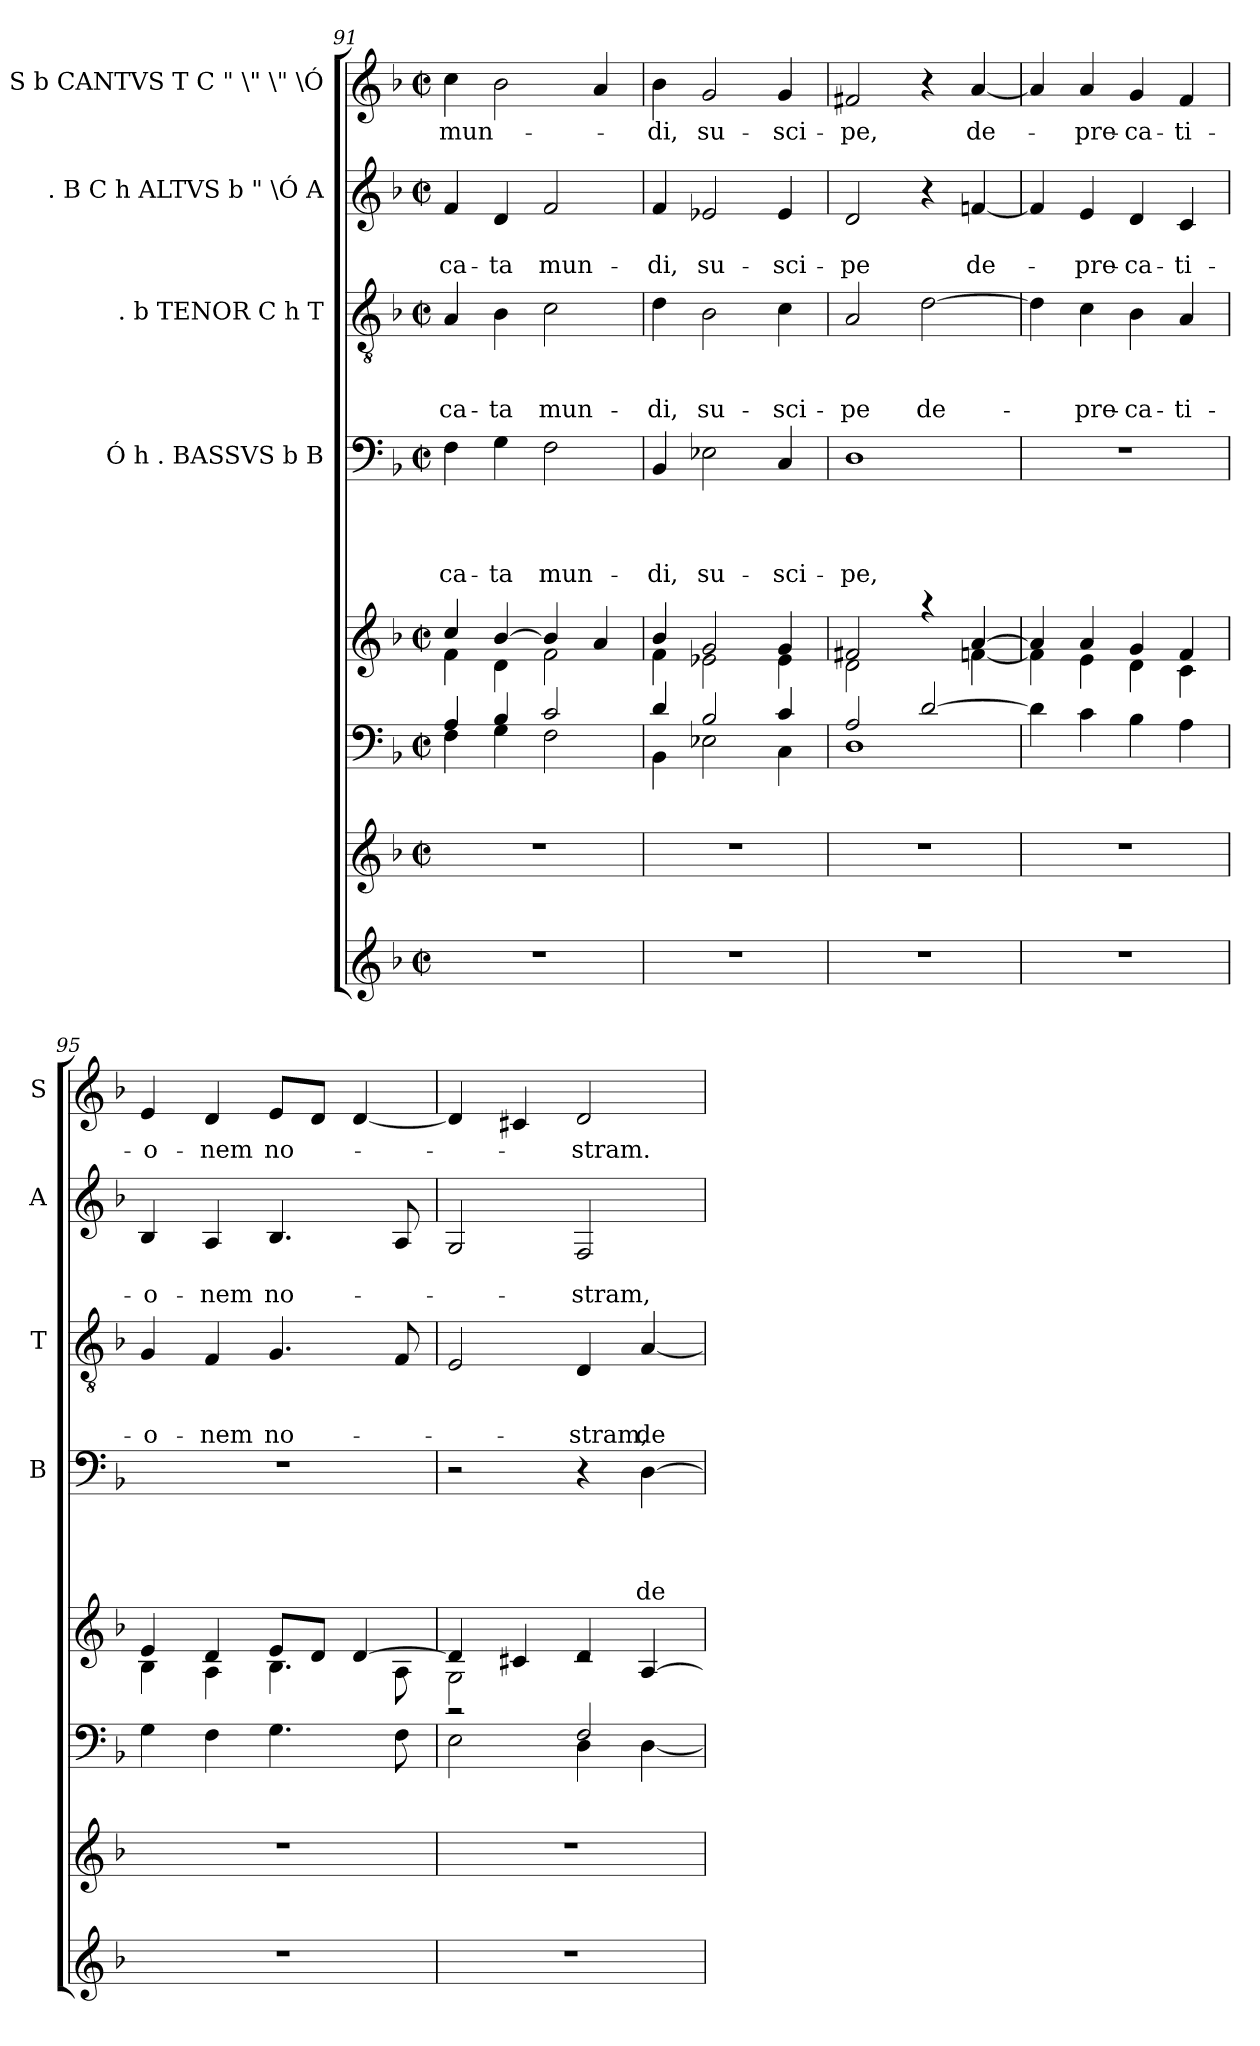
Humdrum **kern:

**kern	**kern	**kern	**kern	**kern	**text	**text	**text	**text	**kern	**text	**text	**text	**kern	**text	**text	**kern	**text
*part8	*part7	*part6	*part5	*part4	*part4	*part4	*part4	*part4	*part3	*part3	*part3	*part3	*part2	*part2	*part2	*part1	*part1
*staff8	*staff7	*staff6	*staff5	*staff4	*staff4	*staff4	*staff4	*staff4	*staff3	*staff3	*staff3	*staff3	*staff2	*staff2	*staff2	*staff1	*staff1
*	*	*	*	*I"Ó h . BASSVS b B	*	*	*	*	*I". b TENOR C h T	*	*	*	*I". B C h ALTVS b " \Ó A	*	*	*I"h . S b CANTVS T C " \" \" \Ó	*
*	*	*	*	*I'B	*	*	*	*	*I'T	*	*	*	*I'A	*	*	*I'S	*
*clefG2	*clefG2	*clefF4	*clefG2	*clefF4	*	*	*	*	*clefGv2	*	*	*	*clefG2	*	*	*clefG2	*
*k[b-]	*k[b-]	*k[b-]	*k[b-]	*k[b-]	*	*	*	*	*k[b-]	*	*	*	*k[b-]	*	*	*k[b-]	*
*F:	*F:	*F:	*F:	*F:	*	*	*	*	*F:	*	*	*	*F:	*	*	*F:	*
*M2/2	*M2/2	*M2/2	*M2/2	*M2/2	*	*	*	*	*M2/2	*	*	*	*M2/2	*	*	*M2/2	*
*met(c|)	*met(c|)	*met(c|)	*met(c|)	*met(c|)	*	*	*	*	*met(c|)	*	*	*	*met(c|)	*	*	*met(c|)	*
=91	=91	=91	=91	=91	=91	=91	=91	=91	=91	=91	=91	=91	=91	=91	=91	=91	=91
*	*	*^	*^	*	*	*	*	*	*	*	*	*	*	*	*	*	*
!	!	!	!	!	!	!	!	!	!	!LO:LY:b	!	!	!	!LO:LY:b	!	!	!LO:LY:b	!	!LO:LY:b
1r	1r	4A/	4F\	4cc/	4f\	4F\	.	.	.	-ca-	4A/	.	.	-ca-	4f/	.	-ca-	4cc\	mun-
!	!	!	!	!	!	!	!	!	!	!LO:LY:b	!	!	!	!LO:LY:b	!	!	!LO:LY:b	!	!
.	.	4B-/	4G\	[>4b-/	4d\	4G\	.	.	.	-ta	4B-\	.	.	-ta	4d/	.	-ta	2b-\	.
!	!	!	!	!	!	!	!	!	!	!LO:LY:b	!	!	!	!LO:LY:b	!	!	!LO:LY:b	!	!
.	.	2c/	2F\	4b-/]	2f\	2F\	.	.	.	mun-	2c\	.	.	mun-	2f/	.	mun-	.	.
.	.	.	.	4a/	.	.	.	.	.	.	.	.	.	.	.	.	.	4a/	.
=92	=92	=92	=92	=92	=92	=92	=92	=92	=92	=92	=92	=92	=92	=92	=92	=92	=92	=92	=92
!	!	!	!	!	!	!	!	!	!	!LO:LY:b	!	!	!	!LO:LY:b	!	!	!LO:LY:b	!	!LO:LY:b
1r	1r	4d/	4BB-\	4b-/	4f\	4BB-/	.	.	.	-di,	4d\	.	.	-di,	4f/	.	-di,	4b-\	-di,
!	!	!	!	!	!	!	!	!	!	!LO:LY:b	!	!	!	!LO:LY:b	!	!	!LO:LY:b	!	!LO:LY:b
.	.	2B-/	2E-X\	2g/	2e-X\	2E-X\	.	.	.	su-	2B-\	.	.	su-	2e-X/	.	su-	2g/	su-
!	!	!	!	!	!	!	!	!	!	!LO:LY:b	!	!	!	!LO:LY:b	!	!	!LO:LY:b	!	!LO:LY:b
.	.	4c/	4C\	4g/	4e-\	4C/	.	.	.	-sci-	4c\	.	.	-sci-	4e-/	.	-sci-	4g/	-sci-
=93	=93	=93	=93	=93	=93	=93	=93	=93	=93	=93	=93	=93	=93	=93	=93	=93	=93	=93	=93
!	!	!	!	!	!	!	!	!	!	!LO:LY:b	!	!	!	!LO:LY:b	!	!	!LO:LY:b	!	!LO:LY:b
1r	1r	2A/	1D	2f#X/	2d\	1D	.	.	.	-pe,	2A/	.	.	-pe	2d/	.	-pe	2f#X/	-pe,
!	!	!	!	!	!	!	!	!	!	!	!	!	!	!LO:LY:b	!	!	!	!	!
.	.	[>2d/	.	4raa	4ryy	.	.	.	.	.	[>2d\	.	.	de-	4r	.	.	4r	.
!	!	!	!	!	!	!	!	!	!	!	!	!	!	!	!	!	!LO:LY:b	!	!LO:LY:b
.	.	.	.	[>4a/	[<4fn\	.	.	.	.	.	.	.	.	.	[<4fn/	.	de-	[<4a/	de-
*	*	*v	*v	*	*	*	*	*	*	*	*	*	*	*	*	*	*	*	*
=94	=94	=94	=94	=94	=94	=94	=94	=94	=94	=94	=94	=94	=94	=94	=94	=94	=94	=94
1r	1r	4d\]	4a/]	4f\]	1r	.	.	.	.	4d\]	.	.	.	4f/]	.	.	4a/]	.
!	!	!	!	!	!	!	!	!	!	!	!	!	!LO:LY:b	!	!	!LO:LY:b	!	!LO:LY:b
.	.	4c\	4a/	4e\	.	.	.	.	.	4c\	.	.	-pre-	4e/	.	-pre-	4a/	-pre-
!	!	!	!	!	!	!	!	!	!	!	!	!	!LO:LY:b	!	!	!LO:LY:b	!	!LO:LY:b
.	.	4B-\	4g/	4d\	.	.	.	.	.	4B-\	.	.	-ca-	4d/	.	-ca-	4g/	-ca-
!	!	!	!	!	!	!	!	!	!	!	!	!	!LO:LY:b	!	!	!LO:LY:b	!	!LO:LY:b
.	.	4A\	4f/	4c\	.	.	.	.	.	4A/	.	.	-ti-	4c/	.	-ti-	4f/	-ti-
!!LO:PB:g=z
=95	=95	=95	=95	=95	=95	=95	=95	=95	=95	=95	=95	=95	=95	=95	=95	=95	=95	=95
!	!	!	!	!	!	!	!	!	!	!	!	!	!LO:LY:b	!	!	!LO:LY:b	!	!LO:LY:b
1r	1r	4G\	4e/	4B-\	1r	.	.	.	.	4G/	.	.	-o-	4B-/	.	-o-	4e/	-o-
!	!	!	!	!	!	!	!	!	!	!	!	!	!LO:LY:b	!	!	!LO:LY:b	!	!LO:LY:b
.	.	4F\	4d/	4A\	.	.	.	.	.	4F/	.	.	-nem	4A/	.	-nem	4d/	-nem
!	!	!	!	!	!	!	!	!	!	!	!	!	!LO:LY:b	!	!	!LO:LY:b	!	!LO:LY:b
.	.	4.G\	8e/L	4.B-\	.	.	.	.	.	4.G/	.	.	no-	4.B-/	.	no-	8e/L	no-
.	.	.	8d/J	.	.	.	.	.	.	.	.	.	.	.	.	.	8d/J	.
.	.	.	[>4d/	.	.	.	.	.	.	.	.	.	.	.	.	.	[<4d/	.
.	.	8F\	.	8A\	.	.	.	.	.	8F/	.	.	.	8A/	.	.	.	.
=96	=96	=96	=96	=96	=96	=96	=96	=96	=96	=96	=96	=96	=96	=96	=96	=96	=96	=96
*	*	*^	*	*	*	*	*	*	*	*	*	*	*	*	*	*	*	*
1r	1r	2rc	2E\	4d/]	2G\	2r	.	.	.	.	2E/	.	.	.	2G/	.	.	4d/]	.
.	.	.	.	4c#X/	.	.	.	.	.	.	.	.	.	.	.	.	.	4c#X/	.
!	!	!	!	!	!	!	!	!	!	!	!	!	!	!LO:LY:b	!	!	!LO:LY:b	!	!LO:LY:b
.	.	2F/	4D\	4d/	2rc	4r	.	.	.	.	4D/	.	.	-stram,	2F/	.	-stram,	2d/	-stram.
!	!	!	!	!	!	!	!	!	!	!LO:LY:b	!	!	!	!LO:LY:b	!	!	!	!	!
.	.	.	[<4D\	[>4A/	.	[>4D\	.	.	.	de-	[<4A/	.	.	de-	.	.	.	.	.
*	*	*v	*v	*	*	*	*	*	*	*	*	*	*	*	*	*	*	*	*
*	*	*	*v	*v	*	*	*	*	*	*	*	*	*	*	*	*	*	*
=	=	=	=	=	=	=	=	=	=	=	=	=	=	=	=	=	=
*-	*-	*-	*-	*-	*-	*-	*-	*-	*-	*-	*-	*-	*-	*-	*-	*-	*-
